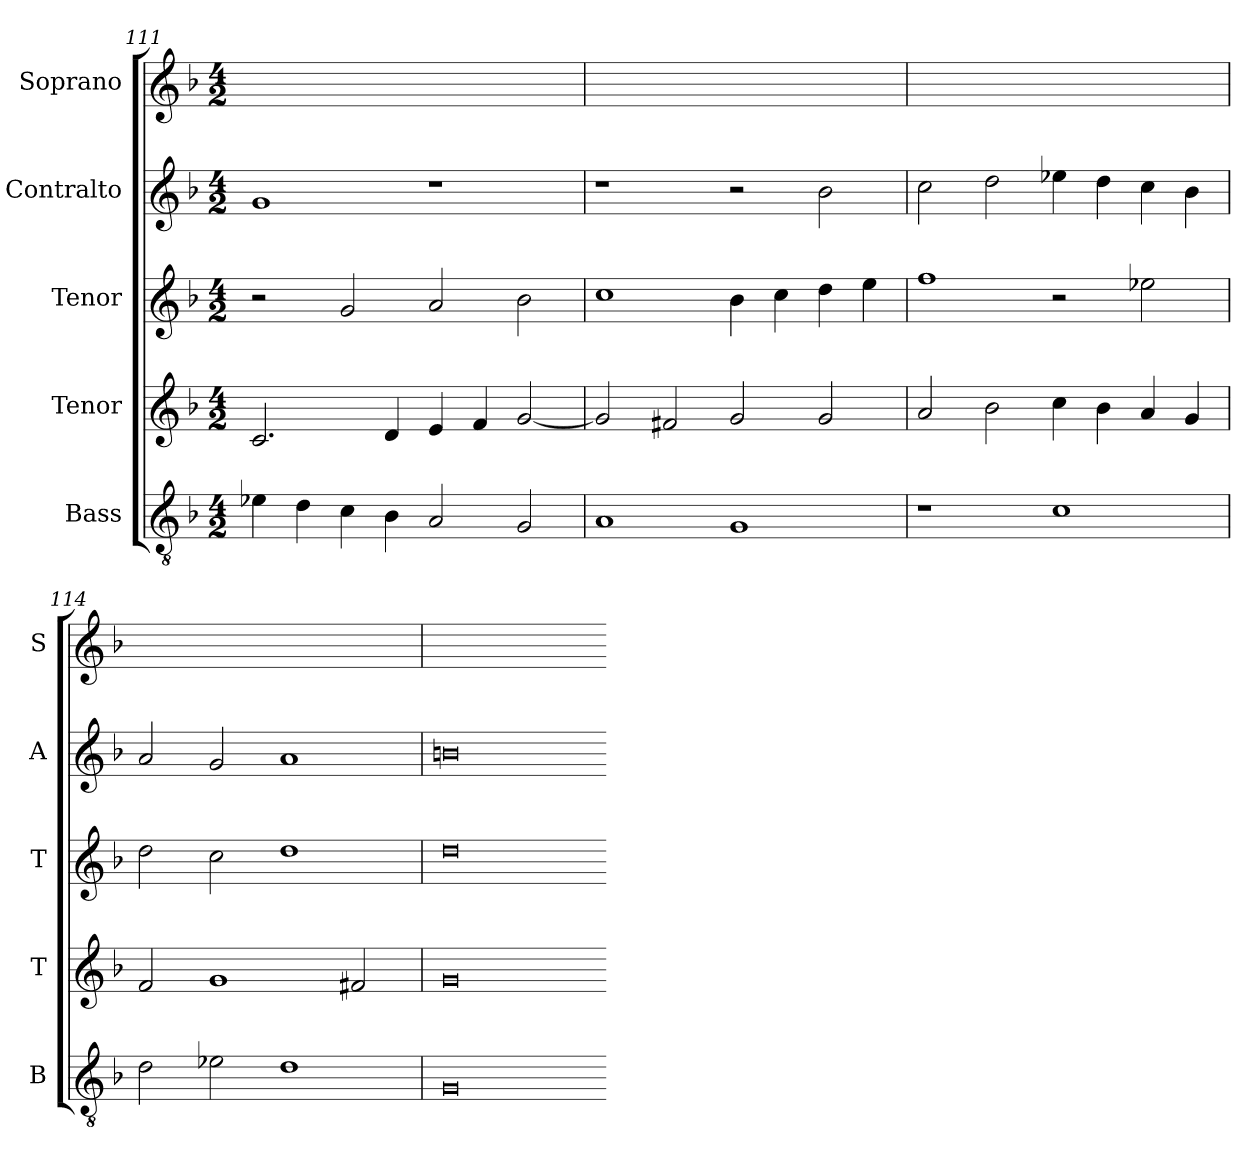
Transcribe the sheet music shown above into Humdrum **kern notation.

**kern	**kern	**kern	**kern	**kern
*part5	*part4	*part3	*part2	*part1
*staff5	*staff4	*staff3	*staff2	*staff1
*I"Bass	*I"Tenor	*I"Tenor	*I"Contralto	*I"Soprano
*I'B	*I'T	*I'T	*I'A	*I'S
*clefGv2	*clefG2	*clefG2	*clefG2	*clefG2
*k[b-]	*k[b-]	*k[b-]	*k[b-]	*k[b-]
*G:dor	*G:dor	*G:dor	*G:dor	*G:dor
*M4/2	*M4/2	*M4/2	*M4/2	*M4/2
=111	=111	=111	=111	=111
4e-X	2.c	2r	1g	0ryy
4d	.	.	.	.
4c	.	2g	.	.
4B-	4d	.	.	.
2A	4e	2a	1r	.
.	4f	.	.	.
2G	[2g	2b-	.	.
=112	=112	=112	=112	=112
1A	2g]	1cc	1r	0ryy
.	2f#X	.	.	.
1G	2g	4b-	2r	.
.	.	4cc	.	.
.	2g	4dd	2b-	.
.	.	4ee	.	.
=113	=113	=113	=113	=113
1r	2a	1ff	2cc	0ryy
.	2b-	.	2dd	.
1c	4cc	2r	4ee-X	.
.	4b-	.	4dd	.
.	4a	2ee-X	4cc	.
.	4g	.	4b-	.
=114	=114	=114	=114	=114
2d	2f	2dd	2a	0ryy
2e-X	1g	2cc	2g	.
1d	.	1dd	1a	.
.	2f#X	.	.	.
=115	=115	=115	=115	=115
0G	0g	0dd	0bn	0ryy
=-	=-	=-	=-	=-
*-	*-	*-	*-	*-
